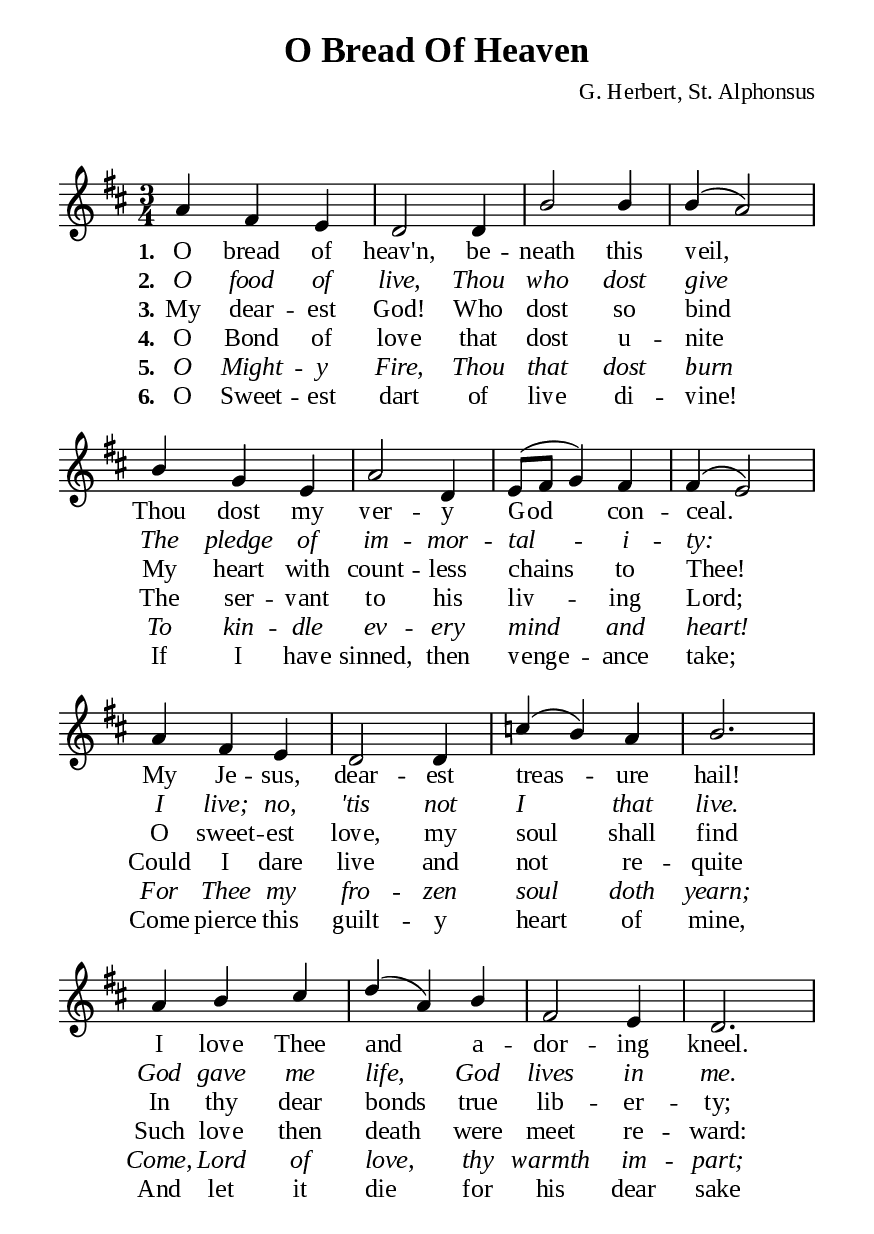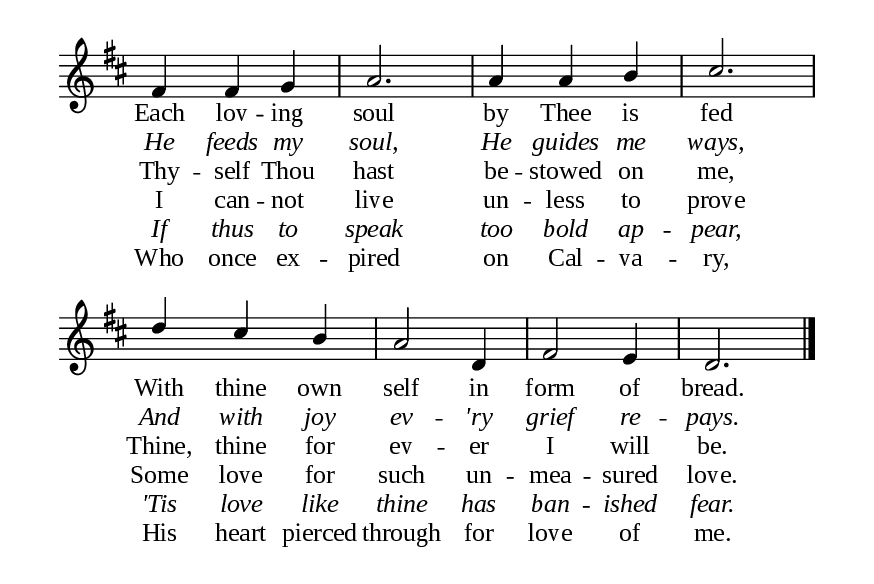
\version "2.18.2"

\header {
  title = "O Bread Of Heaven"
  composer = "G. Herbert, St. Alphonsus"
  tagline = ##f
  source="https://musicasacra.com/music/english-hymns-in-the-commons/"
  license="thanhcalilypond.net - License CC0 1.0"
}

global= {
  \key d \major
  \time 3/4
  \override Score.BarNumber.break-visibility = ##(#f #f #f)
  \override Lyrics.LyricSpace.minimum-distance = #3.0
}

\paper {
  #(set-paper-size "a5")
  top-margin = 5\mm
  bottom-margin = 5\mm
  left-margin = 10\mm
  right-margin = 10\mm
  indent = #0
  #(define fonts
	 (make-pango-font-tree "Liberation Serif"
	 		       "Liberation Serif"
			       "Liberation Serif"
			       (/ 20 20)))
  system-system-spacing = #'((basic-distance . 3) (padding . 3))
  print-page-number = #f
}

printItalic = \with {
  \override LyricText.font-shape = #'italic
}

% Verse music
musicVerseSoprano = \relative c'' {
  %{	01	%} a4 fis e |
  %{	02	%} d2 d4 |
  %{	03	%} b'2 b4 |
  %{	04	%} b (a2) |
  %{	05	%} b4 g e |
  %{	06	%} a2 d,4 |
  %{	07	%} e8 (fis g4) fis |
  %{	08	%} fis (e2) |
  %{	09	%} a4 fis e |
  %{	10	%} d2 d4 |
  %{	11	%} c'! (b) a |
  %{	12	%} b2. |
  %{	13	%} a4 b cis |
  %{	14	%} d (a) b |
  %{	15	%} fis2 e4 |
  %{	16	%} d2. |
  %{	17	%} fis4 fis g |
  %{	18	%} a2. |
  %{	19	%} a4 a b |
  %{	20	%} cis2. |
  %{	21	%} d4 cis b |
  %{	22	%} a2 d,4 |
  %{	23	%} fis2 e4 |
  %{	24	%} d2. \bar "|."
}

% Verse lyrics
verseOne = \lyricmode {
  \set stanza = #"1."
  O bread of heav'n, be -- neath this veil,
  Thou dost my ver -- y God con -- ceal.
  My Je -- sus, dear -- est treas -- ure hail!
  I love Thee and a -- dor -- ing kneel.
  Each lov -- ing soul by Thee is fed
  With thine own self in form of bread.
}

verseTwo = \lyricmode {
  \set stanza = #"2."
  O food of live, Thou who dost give
  The pledge of im -- mor -- tal -- i -- ty:
  I live; no, 'tis not I that live.
  God gave me life, God lives in me.
  He feeds my soul, He guides me ways,
  And with joy ev -- 'ry grief re -- pays.
}

verseThree = \lyricmode {
  \set stanza = #"3."
  My dear -- est God! Who dost so bind
  My heart with count -- less chains to Thee!
  O sweet -- est love, my soul shall find
  In thy dear bonds true lib -- er -- ty;
  Thy -- self Thou hast be -- stowed on me,
  Thine, thine for ev -- er I will be.
}

verseFour = \lyricmode {
  \set stanza = #"4."
  O Bond of love that dost u -- nite
  The ser -- vant to his liv -- ing Lord;
  Could I dare live and not re -- quite
  Such love then death were meet re -- ward:
  I can -- not live un -- less to prove
  Some love for such un -- mea -- sured love.
}

verseFive = \lyricmode {
  \set stanza = #"5."
  O Might -- y Fire, Thou that dost burn
  To kin -- dle ev -- ery mind and heart!
  For Thee my fro -- zen soul doth yearn;
  Come, Lord of love, thy warmth im -- part;
  If thus to speak too bold ap -- pear,
  'Tis love like thine has ban -- ished fear.
}

verseSix = \lyricmode {
  \set stanza = #"6."
  O Sweet -- est dart of live di -- vine!
  If I have sinned, then venge -- ance take;
  Come pierce this guilt -- y heart of mine,
  And let it die for his dear sake
  Who once ex -- pired on Cal -- va -- ry,
  His heart pierced through for love of me.
}

verseSeven = \lyricmode {
  \set stanza = #"7."
  Be -- loved Lord, in heaven a -- bove
  There, Je -- sus, Thou a -- wait -- est me,
  To gaze on Thee with and -- less love;
  Yes, thus I hope, thus shall it be:
  For how can He de -- ny me heaven,
  Who here on earth him -- self hath giv -- en?
}

% Layout
\score {
    \new ChoirStaff <<
      \new Staff <<
        \clef "treble"
        \new Voice = "sopranos" { \global \stemUp \slurUp \musicVerseSoprano }
      >>
      \new Lyrics \lyricsto sopranos \verseOne
      \new Lyrics \printItalic \lyricsto sopranos \verseTwo
      \new Lyrics \lyricsto sopranos \verseThree
      \new Lyrics \lyricsto sopranos \verseFour
      \new Lyrics \printItalic \lyricsto sopranos \verseFive
      \new Lyrics \lyricsto sopranos \verseSix
    >>
}
